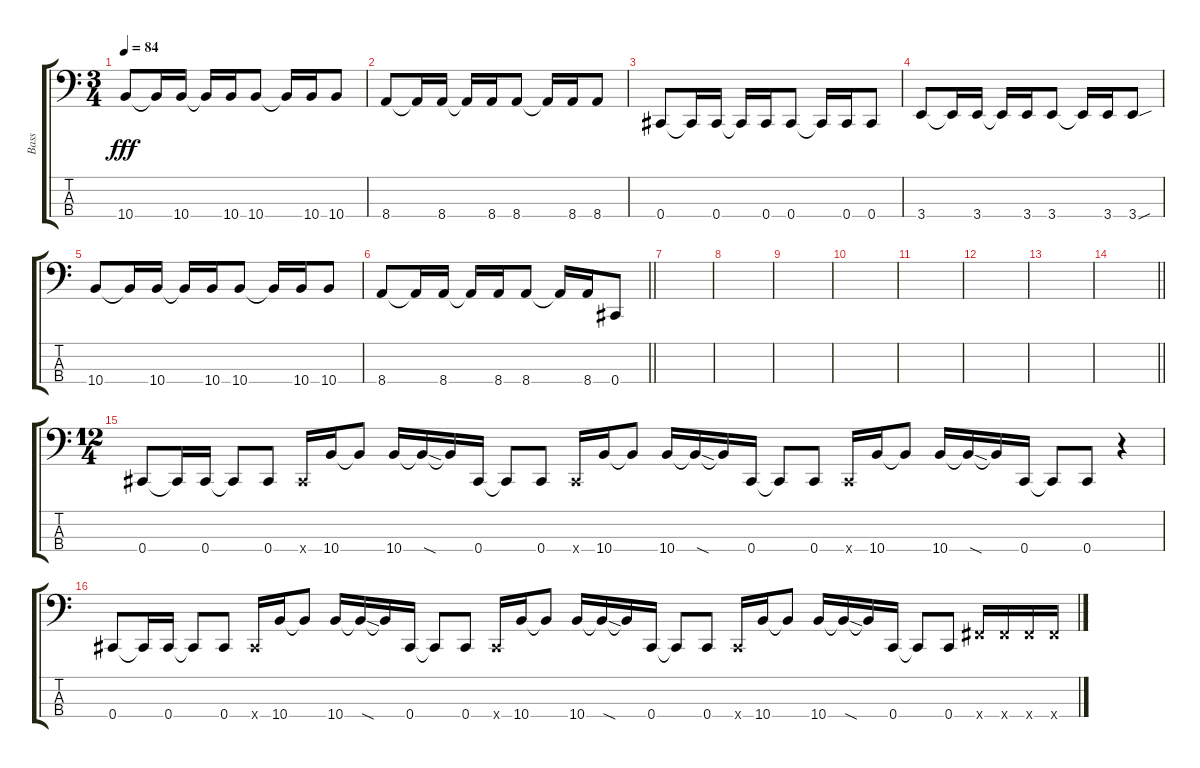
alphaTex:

\track ("Bass" "Bass") {instrument electricbassfinger}
\staff {score tabs}
\tuning (E2 B1 Gb1 Db1) {hide}
\ts (3 4)
\tempo 84
\clef f4
\ks c
10.4.8{dy fff} 10.4{t}.16 10.4.16 10.4{t}.16 10.4.16 10.4.8 10.4{t}.16 10.4.16 10.4.8 |
8.4.8 8.4{t}.16 8.4.16 8.4{t}.16 8.4.16 8.4.8 8.4{t}.16 8.4.16 8.4.8 |
0.4.8 0.4{t}.16 0.4.16 0.4{t}.16 0.4.16 0.4.8 0.4{t}.16 0.4.16 0.4.8 |
3.4.8 3.4{t}.16 3.4.16 3.4{t}.16 3.4.16 3.4.8 3.4{t}.16 3.4.16 3.4{sou}.8 |
10.4.8 10.4{t}.16 10.4.16 10.4{t}.16 10.4.16 10.4.8 10.4{t}.16 10.4.16 10.4.8 |
\barLineRight lightlight
8.4.8 8.4{t}.16 8.4.16 8.4{t}.16 8.4.16 8.4.8 8.4{t}.16 8.4.16 0.4.8 |
\section ("" "")
|
|
|
|
|
|
|
\barLineRight lightlight
|
\ts (12 4)
\section ("" "")
0.4.8 0.4{t}.16 0.4.16 0.4{t}.8 0.4.8 0.4{x}.16 10.4.16 10.4{t}.8 10.4.16 10.4{sod t}.16 10.4{t}.16 0.4.16 0.4{t}.8 0.4.8 0.4{x}.16 10.4.16 10.4{t}.8 10.4.16 10.4{sod t}.16 10.4{t}.16 0.4.16 0.4{t}.8 0.4.8 0.4{x}.16 10.4.16 10.4{t}.8 10.4.16 10.4{sod t}.16 10.4{t}.16 0.4.16 0.4{t}.8 0.4.8 r.4 |
0.4.8 0.4{t}.16 0.4.16 0.4{t}.8 0.4.8 0.4{x}.16 10.4.16 10.4{t}.8 10.4.16 10.4{sod t}.16 10.4{t}.16 0.4.16 0.4{t}.8 0.4.8 0.4{x}.16 10.4.16 10.4{t}.8 10.4.16 10.4{sod t}.16 10.4{t}.16 0.4.16 0.4{t}.8 0.4.8 0.4{x}.16 10.4.16 10.4{t}.8 10.4.16 10.4{sod t}.16 10.4{t}.16 0.4.16 0.4{t}.8 0.4.8 5.4{x}.16 5.4{x}.16 5.4{x}.16 5.4{x}.16
